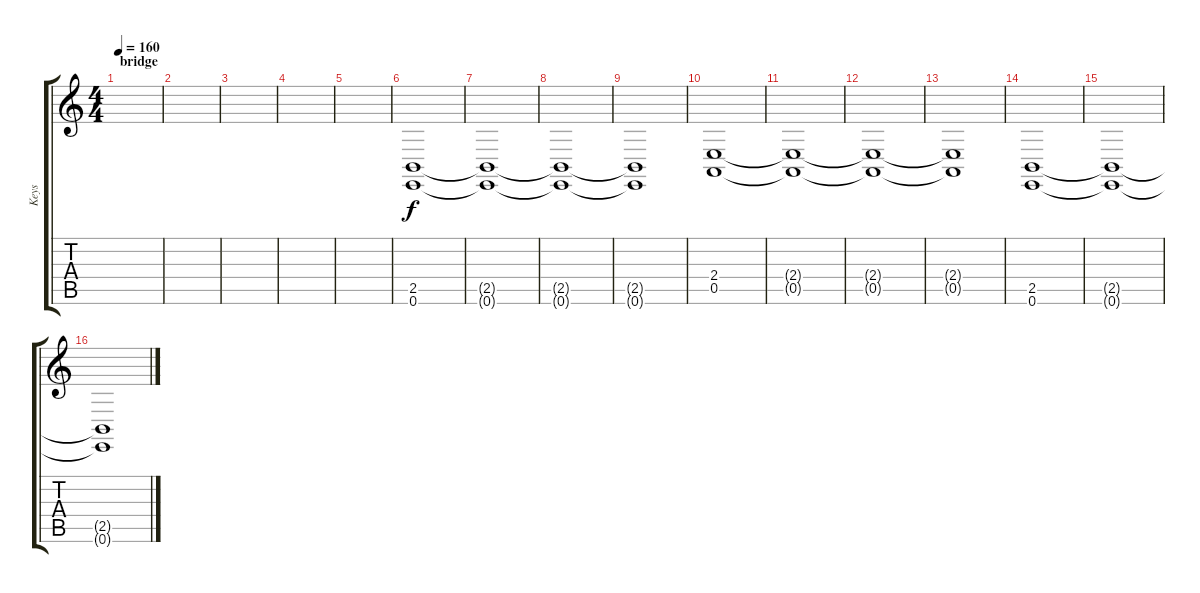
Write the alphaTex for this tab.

\track ("Keys" "Keys") {instrument churchorgan}
\staff {score tabs}
\tuning (E4 B3 G3 D3 A2 E2) {hide}
\ts (4 4)
\section ("" "bridge")
\tempo 160
\clef g2
\ks c
|
|
|
|
|
(2.5 0.6).1{dy f volume 11 balance 8 instrument synthstrings1} |
(2.5{t} 0.6{t}).1 |
(2.5{t} 0.6{t}).1 |
(2.5{t} 0.6{t}).1 |
(2.4 0.5).1 |
(2.4{t} 0.5{t}).1 |
(2.4{t} 0.5{t}).1 |
(2.4{t} 0.5{t}).1 |
(2.5 0.6).1{volume 11 balance 8 instrument synthstrings1} |
(2.5{t} 0.6{t}).1 |
(2.5{t} 0.6{t}).1
